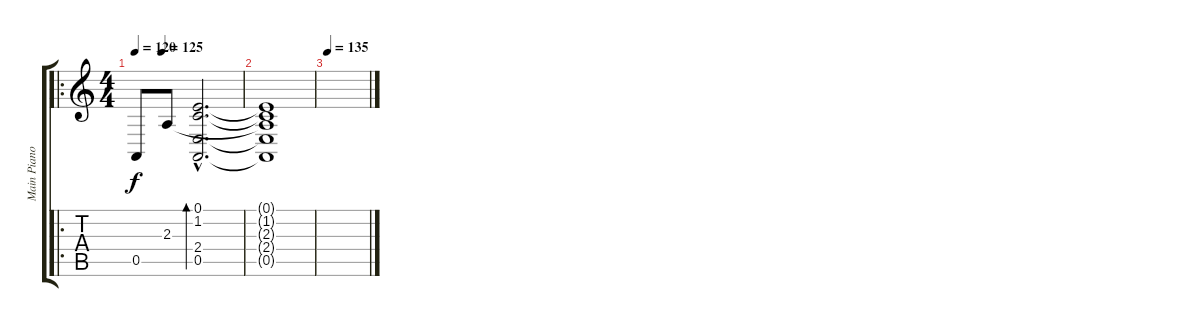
\track ("Main Piano" "Main Piano") {instrument acousticgrandpiano}
\staff {score tabs}
\tuning (E4 B3 G3 D3 A2 E2) {hide}
\ro
\ts (4 4)
\tempo 120
\tempo 115
\tempo (125 0.25)
\tempo 120
\clef g2
\ks c
0.5.8{dy f instrument acousticgrandpiano} 2.3.8 (0.1{hac} 1.2{hac} 2.4{hac} 0.5{hac}).2{d bd 120} |
(0.1{t} 1.2{t} 2.3{t} 2.4{t} 0.5{t}).1 |
\tempo 135
